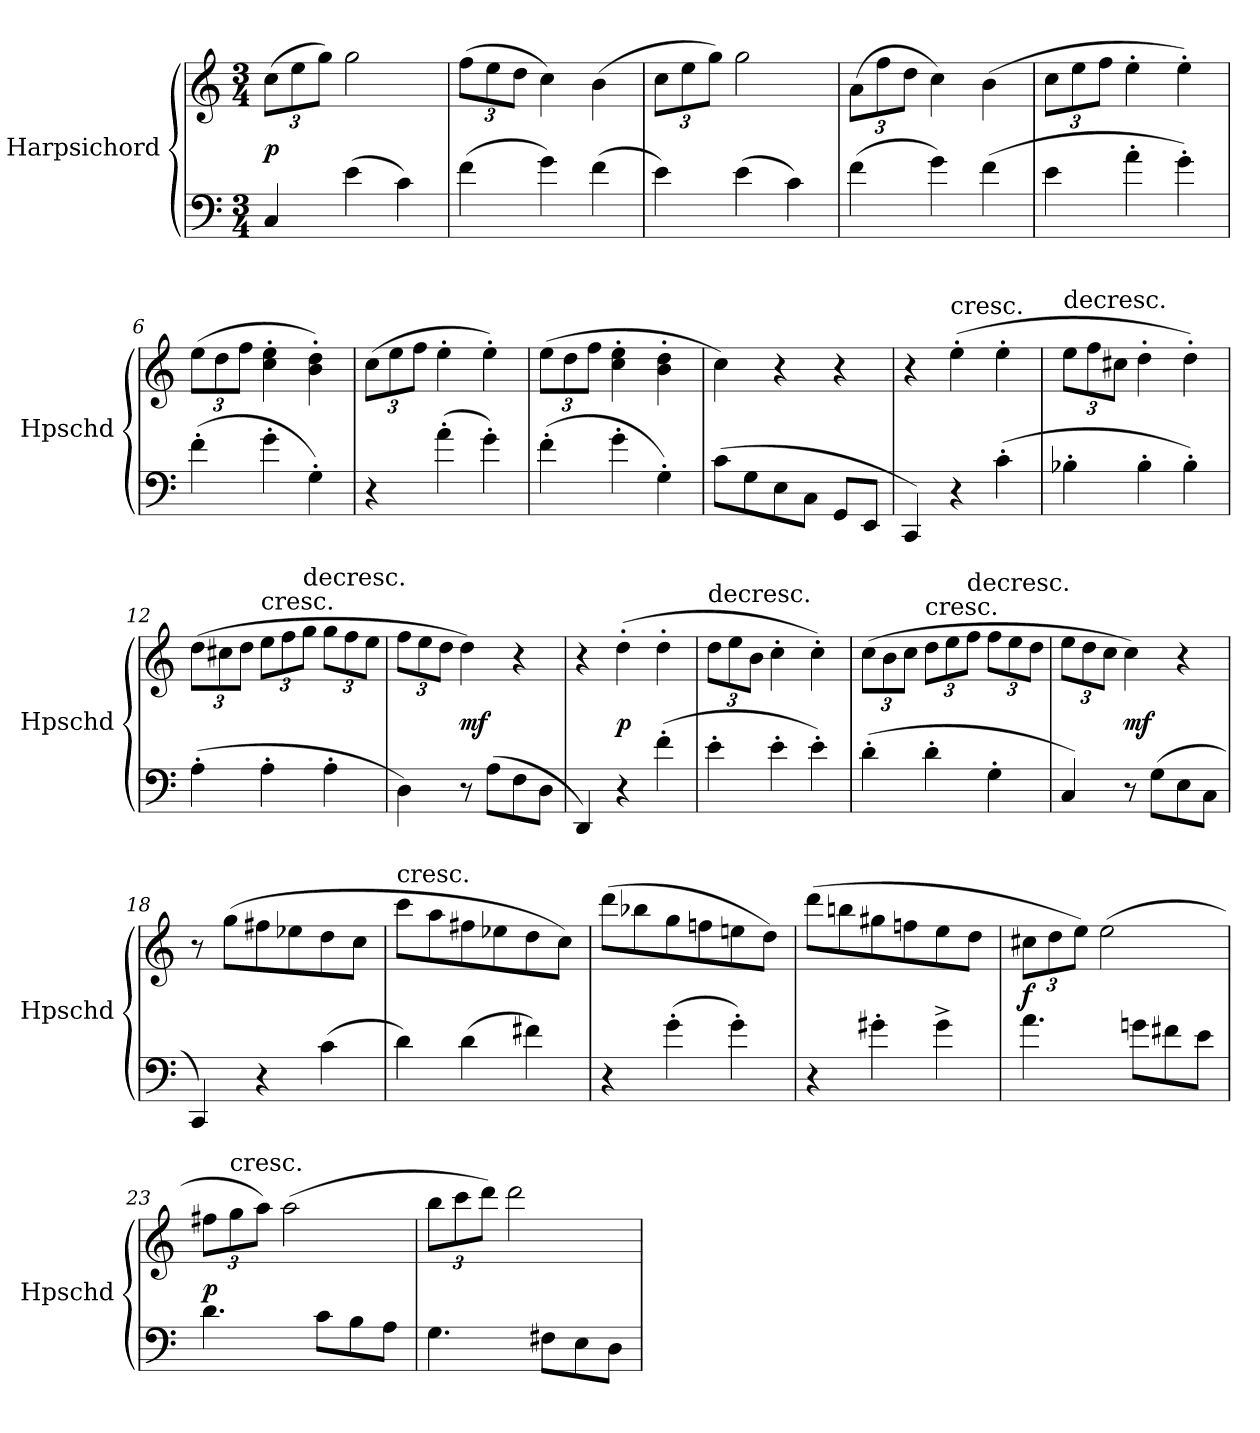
**kern	**kern	**dynam
*part1	*part1	*part1
*staff2	*staff1	*staff1/2
*I"Harpsichord	*	*
*I'Hpschd	*	*
*clefF4	*clefG2	*
*k[]	*k[]	*
*C:	*C:	*
*M3/4	*M3/4	*
*MM108	*MM108	*
=1	=1	=1
4C/	(12cc\L	p
.	12ee\	.
.	12gg\J)	.
(4e\	2gg\	.
4c\)	.	.
=2	=2	=2
(4f\	(12ff\L	.
.	12ee\	.
.	12dd\J	.
4g\)	4cc\)	.
(4f\	(4b\	.
=3	=3	=3
4e\)	12cc\L	.
.	12ee\	.
.	12gg\J)	.
(4e\	2gg\	.
4c\)	.	.
=4	=4	=4
(4f\	(12a\L	.
.	12ff\	.
.	12dd\J	.
4g\)	4cc\)	.
(4f\	(4b\	.
=5	=5	=5
4e\	12cc\L	.
.	12ee\	.
.	12ff\J	.
4a'\	4ee'\	.
4g'\)	4ee'\)	.
=6	=6	=6
(4f'\	(12ee\L	.
.	12dd\	.
.	12ff\J	.
4g'\	4cc'\ 4ee'\	.
4G'\)	4b'\ 4dd'\)	.
=7	=7	=7
4r	(12cc\L	.
.	12ee\	.
.	12ff\J	.
(4a'\	4ee'\	.
4g'\)	4ee'\)	.
=8	=8	=8
(4f'\	(12ee\L	.
.	12dd\	.
.	12ff\J	.
4g'\	4cc'\ 4ee'\	.
4G'\)	4b'\ 4dd'\	.
=9	=9	=9
(8c\L	4cc\)	.
8G\	.	.
8E\	4r	.
8C\J	.	.
8GG/L	4r	.
8EE/J	.	.
=10	=10	=10
4CC/)	4r	.
!	!LO:TX:t=cresc.	!
4r	(4ee'\	.
(4c'\	4ee'\	.
=11	=11	=11
!	!LO:TX:t=decresc.	!
4B-X'\	12ee\L	.
.	12ff\	.
.	12cc#X\J	.
4B-'\	4dd'\	.
4B-'\)	4dd'\)	.
=12	=12	=12
(4A'\	(12dd\L	.
.	12cc#X\	.
.	12dd\J	.
!	!LO:TX:t=cresc.	!
4A'\	12ee\L	.
.	12ff\	.
!	!LO:TX:t=decresc.	!
.	12gg\J	.
4A'\	12gg\L	.
.	12ff\	.
.	12ee\J	.
=13	=13	=13
4D\)	12ff\L	.
.	12ee\	.
.	12dd\J	.
8r	4dd\)	mf
(8A\L	.	.
8F\	4r	.
8D\J	.	.
=14	=14	=14
4DD/)	4r	.
4r	(4dd'\	p
(4f'\	4dd'\	.
=15	=15	=15
!	!LO:TX:t=decresc.	!
4e'\	12dd\L	.
.	12ee\	.
.	12b\J	.
4e'\	4cc'\	.
4e'\)	4cc'\)	.
=16	=16	=16
(4d'\	(12cc\L	.
.	12b\	.
.	12cc\J	.
!	!LO:TX:t=cresc.	!
4d'\	12dd\L	.
.	12ee\	.
!	!LO:TX:t=decresc.	!
.	12ff\J	.
4G'\	12ff\L	.
.	12ee\	.
.	12dd\J	.
=17	=17	=17
4C/)	12ee\L	.
.	12dd\	.
.	12cc\J	.
8r	4cc\)	mf
(8G\L	.	.
8E\	4r	.
8C\J	.	.
=18	=18	=18
4CC/)	8r	.
.	(8gg\L	.
4r	8ff#X\	.
.	8ee-X\	.
(4c\	8dd\	.
.	8cc\J	.
=19	=19	=19
!	!LO:TX:t=cresc.	!
4d\)	8ccc\L	.
.	8aa\	.
(4d\	8ff#X\	.
.	8ee-X\	.
4f#X\)	8dd\	.
.	8cc\J)	.
=20	=20	=20
4r	(8ddd\L	.
.	8bb-X\	.
(4g'\	8gg\	.
.	8ffn\	.
4g'\)	8een\	.
.	8dd\J)	.
=21	=21	=21
4r	(8ddd\L	.
.	8bbn\	.
4g#X'\	8gg#X\	.
.	8ffn\	.
4g#^\	8ee\	.
.	8dd\J	.
=22	=22	=22
4.a\	12cc#X\L	f
.	12dd\	.
.	12ee\J)	.
.	(2ee\	.
8gn\L	.	.
8f#X\	.	.
8e\J	.	.
=23	=23	=23
4.d\	12ff#X\L	p
!	!LO:TX:t=cresc.	!
.	12gg\	.
.	12aa\J)	.
.	(2aa\	.
8c\L	.	.
8B\	.	.
8A\J	.	.
=24	=24	=24
4.G\	12bb\L	.
.	12ccc\	.
.	12ddd\J)	.
.	2ddd\	.
8F#X\L	.	.
8E\	.	.
8D\J	.	.
=	=	=
*-	*-	*-
